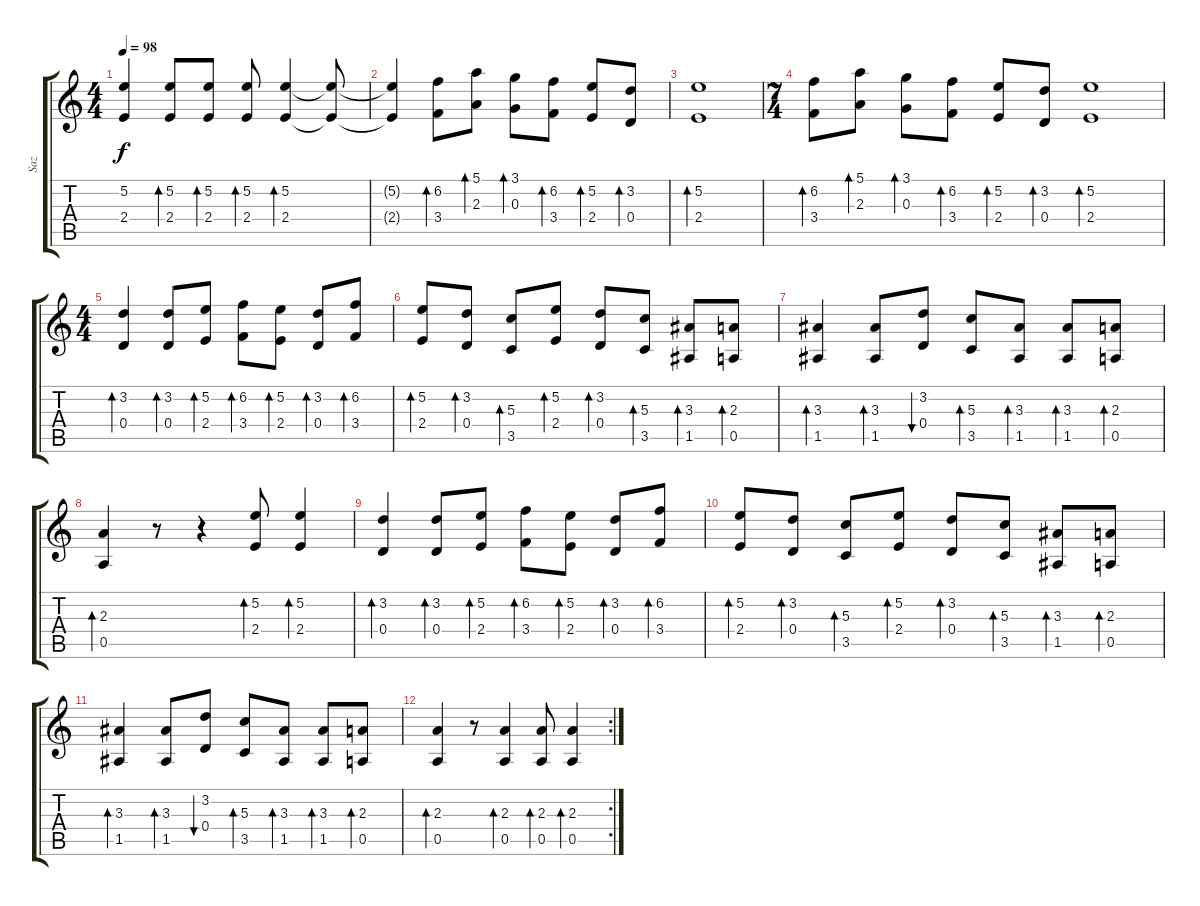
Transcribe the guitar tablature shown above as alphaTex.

\track ("Saz" "Saz") {instrument acousticguitarsteel}
\staff {score tabs}
\tuning (E4 B3 G3 D3 A2 E2) {hide}
\ts (4 4)
\tempo 98
\clef g2
\ks c
(5.2{t} 2.4{t}).4{dy f} (5.2 2.4).8{bd 60} (5.2 2.4).8{bd 60} (5.2 2.4).8{bd 60} (5.2 2.4).4{bd 60} (5.2{t} 2.4{t}).8 |
(5.2{t} 2.4{t}).4 (6.2 3.4).8{bd 60} (5.1 2.3).8{bd 60} (3.1 0.3).8{bd 60} (6.2 3.4).8{bd 60} (5.2 2.4).8{bd 60} (3.2 0.4).8{bd 60} |
(5.2 2.4).1{bd 60} |
\ts (7 4)
(6.2 3.4).8{bd 60} (5.1 2.3).8{bd 60} (3.1 0.3).8{bd 60} (6.2 3.4).8{bd 60} (5.2 2.4).8{bd 60} (3.2 0.4).8{bd 60} (5.2 2.4).1{bd 120} |
\ts (4 4)
(3.2 0.4).4{bd 60} (3.2 0.4).8{bd 60} (5.2 2.4).8{bd 60} (6.2 3.4).8{bd 60} (5.2 2.4).8{bd 60} (3.2 0.4).8{bd 60} (6.2 3.4).8{bd 60} |
(5.2 2.4).8{bd 60} (3.2 0.4).8{bd 60} (5.3 3.5).8{bd 60} (5.2 2.4).8{bd 60} (3.2 0.4).8{bd 60} (5.3 3.5).8{bd 60} (3.3 1.5).8{bd 60} (2.3 0.5).8{bd 60} |
(3.3 1.5).4{bd 60} (3.3 1.5).8{bd 60} (3.2 0.4).8{bu 60} (5.3 3.5).8{bd 60} (3.3 1.5).8{bd 60} (3.3 1.5).8{bd 60} (2.3 0.5).8{bd 60} |
(2.3 0.5).4{bd 60} r.8 r.4 (5.2 2.4).8{bd 60} (5.2 2.4).4{bd 60} |
(3.2 0.4).4{bd 60} (3.2 0.4).8{bd 60} (5.2 2.4).8{bd 60} (6.2 3.4).8{bd 60} (5.2 2.4).8{bd 60} (3.2 0.4).8{bd 60} (6.2 3.4).8{bd 60} |
(5.2 2.4).8{bd 60} (3.2 0.4).8{bd 60} (5.3 3.5).8{bd 60} (5.2 2.4).8{bd 60} (3.2 0.4).8{bd 60} (5.3 3.5).8{bd 60} (3.3 1.5).8{bd 60} (2.3 0.5).8{bd 60} |
(3.3 1.5).4{bd 60} (3.3 1.5).8{bd 60} (3.2 0.4).8{bu 60} (5.3 3.5).8{bd 60} (3.3 1.5).8{bd 60} (3.3 1.5).8{bd 60} (2.3 0.5).8{bd 60} |
\rc 2
(2.3 0.5).4{bd 60} r.8 (2.3 0.5).4{bd 60} (2.3 0.5).8{bd 60} (2.3 0.5).4{bd 60}
